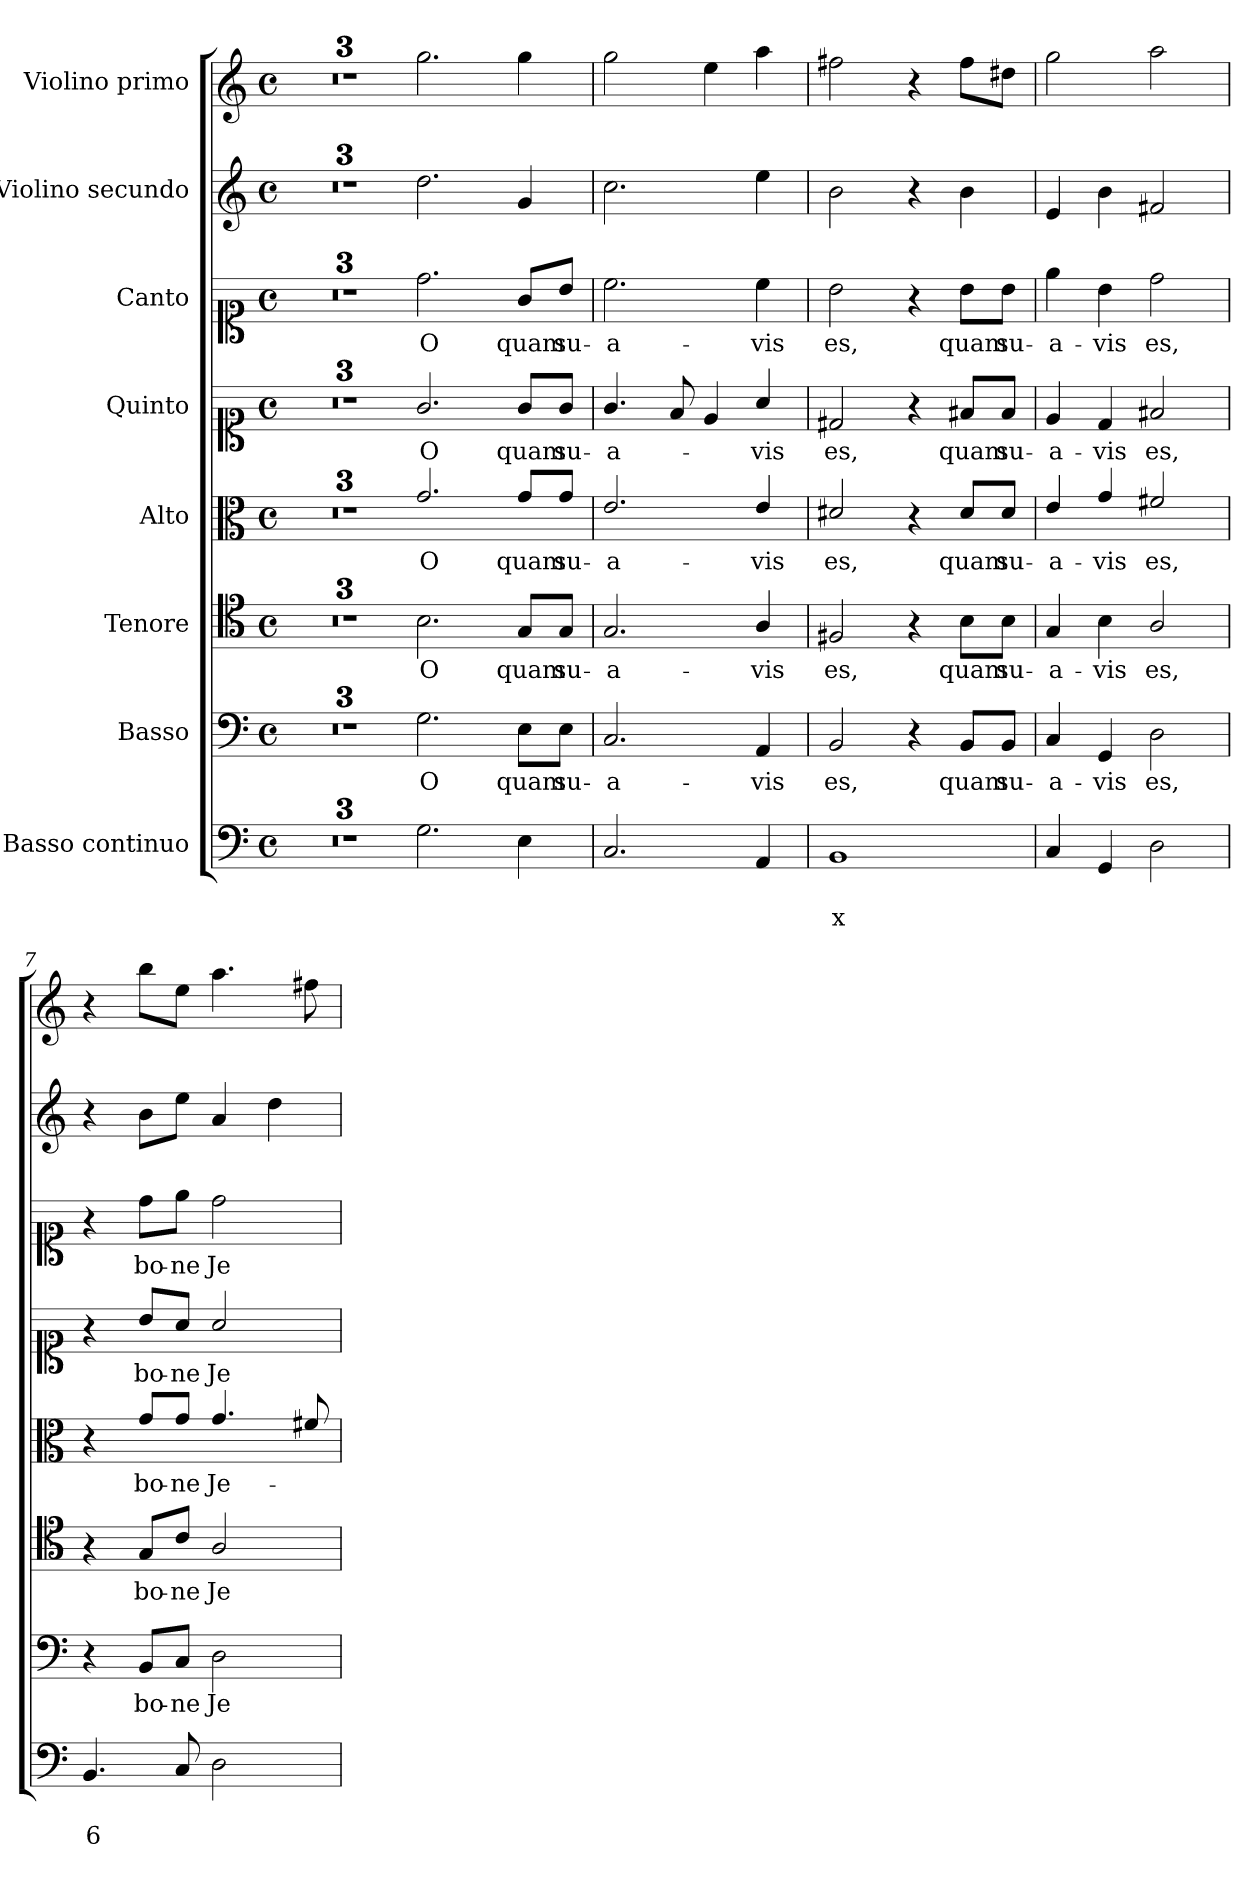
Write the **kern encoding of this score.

**kern	**text	**text	**kern	**text	**kern	**text	**kern	**text	**kern	**text	**kern	**text	**kern	**kern
*part8	*part8	*part8	*part7	*part7	*part6	*part6	*part5	*part5	*part4	*part4	*part3	*part3	*part2	*part1
*staff8	*staff8	*staff8	*staff7	*staff7	*staff6	*staff6	*staff5	*staff5	*staff4	*staff4	*staff3	*staff3	*staff2	*staff1
*I"Basso continuo	*	*	*I"Basso	*	*I"Tenore	*	*I"Alto	*	*I"Quinto	*	*I"Canto	*	*I"Violino secundo	*I"Violino primo
*clefF4	*	*	*clefF4	*	*clefC4	*	*clefC3	*	*clefC1	*	*clefC1	*	*clefG2	*clefG2
*k[]	*	*	*k[]	*	*k[]	*	*k[]	*	*k[]	*	*k[]	*	*k[]	*k[]
*C:	*	*	*C:	*	*C:	*	*C:	*	*C:	*	*C:	*	*C:	*C:
*M4/4	*	*	*M4/4	*	*M4/4	*	*M4/4	*	*M4/4	*	*M4/4	*	*M4/4	*M4/4
*met(c)	*	*	*met(c)	*	*met(c)	*	*met(c)	*	*met(c)	*	*met(c)	*	*met(c)	*met(c)
=1	=1	=1	=1	=1	=1	=1	=1	=1	=1	=1	=1	=1	=1	=1
1ryy	.	.	1ryy	.	1ryy	.	1ryy	.	1ryy	.	1ryy	.	1ryy	1ryy
=2	=2	=2	=2	=2	=2	=2	=2	=2	=2	=2	=2	=2	=2	=2
1r	.	.	1r	.	1r	.	1r	.	1r	.	1r	.	1r	1r
=3	=3	=3	=3	=3	=3	=3	=3	=3	=3	=3	=3	=3	=3	=3
*	*	*	*	*	*clefGv2	*	*clefG2	*	*clefG2	*	*clefG2	*	*	*
1ryy	.	.	1ryy	.	1ryy	.	1ryy	.	1ryy	.	1ryy	.	1ryy	1ryy
=3X1-	=3X1-	=3X1-	=3X1-	=3X1-	=3X1-	=3X1-	=3X1-	=3X1-	=3X1-	=3X1-	=3X1-	=3X1-	=3X1-	=3X1-
!	!	!	!	!LO:LY:b	!	!LO:LY:b	!	!LO:LY:b	!	!LO:LY:b	!	!LO:LY:b	!	!
2.G\	.	.	2.G\	O	2.B\	O	2.g/	O	2.g/	O	2.dd\	O	2.dd\	2.gg\
!	!	!	!	!LO:LY:b	!	!LO:LY:b	!	!LO:LY:b	!	!LO:LY:b	!	!LO:LY:b	!	!
4E\	.	.	8E\L	quam	8G/L	quam	8g/L	quam	8g/L	quam	8g/L	quam	4g/	4gg\
!	!	!	!	!LO:LY:b	!	!LO:LY:b	!	!LO:LY:b	!	!LO:LY:b	!	!LO:LY:b	!	!
.	.	.	8E\J	su-	8G/J	su-	8g/J	su-	8g/J	su-	8b/J	su-	.	.
=4	=4	=4	=4	=4	=4	=4	=4	=4	=4	=4	=4	=4	=4	=4
!	!	!	!	!LO:LY:b	!	!LO:LY:b	!	!LO:LY:b	!	!LO:LY:b	!	!LO:LY:b	!	!
2.C/	.	.	2.C/	-a-	2.G/	-a-	2.e/	-a-	4.g/	-a-	2.cc\	-a-	2.cc\	2gg\
.	.	.	.	.	.	.	.	.	8f/	.	.	.	.	.
.	.	.	.	.	.	.	.	.	4e/	.	.	.	.	4ee\
!	!	!	!	!LO:LY:b	!	!LO:LY:b	!	!LO:LY:b	!	!LO:LY:b	!	!LO:LY:b	!	!
4AA/	.	.	4AA/	-vis	4A/	-vis	4e/	-vis	4a/	-vis	4cc\	-vis	4ee\	4aa\
=5	=5	=5	=5	=5	=5	=5	=5	=5	=5	=5	=5	=5	=5	=5
!	!	!LO:LY:b	!	!LO:LY:b	!	!LO:LY:b	!	!LO:LY:b	!	!LO:LY:b	!	!LO:LY:b	!	!
1BB	.	x	2BB/	es,	2F#X/	es,	2d#X/	es,	2d#X/	es,	2b\	es,	2b\	2ff#X\
.	.	.	4r	.	4r	.	4r	.	4r	.	4r	.	4r	4r
!	!	!	!	!LO:LY:b	!	!LO:LY:b	!	!LO:LY:b	!	!LO:LY:b	!	!LO:LY:b	!	!
.	.	.	8BB/L	quam	8B\L	quam	8d#/L	quam	8f#X/L	quam	8b\L	quam	4b\	8ff#\L
!	!	!	!	!LO:LY:b	!	!LO:LY:b	!	!LO:LY:b	!	!LO:LY:b	!	!LO:LY:b	!	!
.	.	.	8BB/J	su-	8B\J	su-	8d#/J	su-	8f#/J	su-	8b\J	su-	.	8dd#X\J
!!LO:PB:g=z
=6	=6	=6	=6	=6	=6	=6	=6	=6	=6	=6	=6	=6	=6	=6
!	!	!	!	!LO:LY:b	!	!LO:LY:b	!	!LO:LY:b	!	!LO:LY:b	!	!LO:LY:b	!	!
4C/	.	.	4C/	-a-	4G/	-a-	4e/	-a-	4e/	-a-	4ee\	-a-	4e/	2gg\
!	!	!	!	!LO:LY:b	!	!LO:LY:b	!	!LO:LY:b	!	!LO:LY:b	!	!LO:LY:b	!	!
4GG/	.	.	4GG/	-vis	4B\	-vis	4g/	-vis	4d/	-vis	4b\	-vis	4b\	.
!	!	!	!	!LO:LY:b	!	!LO:LY:b	!	!LO:LY:b	!	!LO:LY:b	!	!LO:LY:b	!	!
2D\	.	.	2D\	es,	2A/	es,	2f#X/	es,	2f#X/	es,	2dd\	es,	2f#X/	2aa\
=7	=7	=7	=7	=7	=7	=7	=7	=7	=7	=7	=7	=7	=7	=7
!	!	!LO:LY:b	!	!	!	!	!	!	!	!	!	!	!	!
4.BB/	.	6	4r	.	4r	.	4r	.	4r	.	4r	.	4r	4r
!	!	!	!	!LO:LY:b	!	!LO:LY:b	!	!LO:LY:b	!	!LO:LY:b	!	!LO:LY:b	!	!
.	.	.	8BB/L	bo-	8G/L	bo-	8g/L	bo-	8b/L	bo-	8dd\L	bo-	8b\L	8bb\L
!	!	!	!	!LO:LY:b	!	!LO:LY:b	!	!LO:LY:b	!	!LO:LY:b	!	!LO:LY:b	!	!
8C/	.	.	8C/J	-ne	8c/J	-ne	8g/J	-ne	8a/J	-ne	8ee\J	-ne	8ee\J	8ee\J
!	!	!	!	!LO:LY:b	!	!LO:LY:b	!	!LO:LY:b	!	!LO:LY:b	!	!LO:LY:b	!	!
2D\	.	.	2D\	Je-	2A/	Je-	4.g/	Je-	2a/	Je-	2dd\	Je-	4a/	4.aa\
.	.	.	.	.	.	.	.	.	.	.	.	.	4dd\	.
.	.	.	.	.	.	.	8f#X/	.	.	.	.	.	.	8ff#X\
=	=	=	=	=	=	=	=	=	=	=	=	=	=	=
*-	*-	*-	*-	*-	*-	*-	*-	*-	*-	*-	*-	*-	*-	*-
